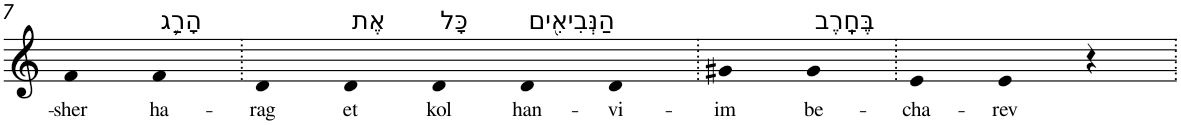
**kern	**text
*part1	*part1
*staff1	*staff1
*I"Piano	*
*I'Pno	*
!!LO:PB:g=z
*clefG2	*
*k[]	*
=7	=7
!	!LO:LY:b
4f	-sher
!LO:TX:a:t=הָרַ֛ג	!
!	!LO:LY:b
4f	ha-
=8.	=8.
!	!LO:LY:b
4d	-rag
!LO:TX:a:t=אֶת	!
!	!LO:LY:b
4d	et
!LO:TX:a:t=כָּל	!
!	!LO:LY:b
4d	kol
!LO:TX:a:t=הַנְּבִיאִ֖ים	!
!	!LO:LY:b
4d	han-
!	!LO:LY:b
4d	-vi-
=9.	=9.
!	!LO:LY:b
4g#X	-im
!LO:TX:a:t=בֶּחָֽרֶב	!
!	!LO:LY:b
4g#	be-
=10.	=10.
!	!LO:LY:b
4e	-cha-
!	!LO:LY:b
4e	-rev
4r	.
=.	=.
*-	*-
